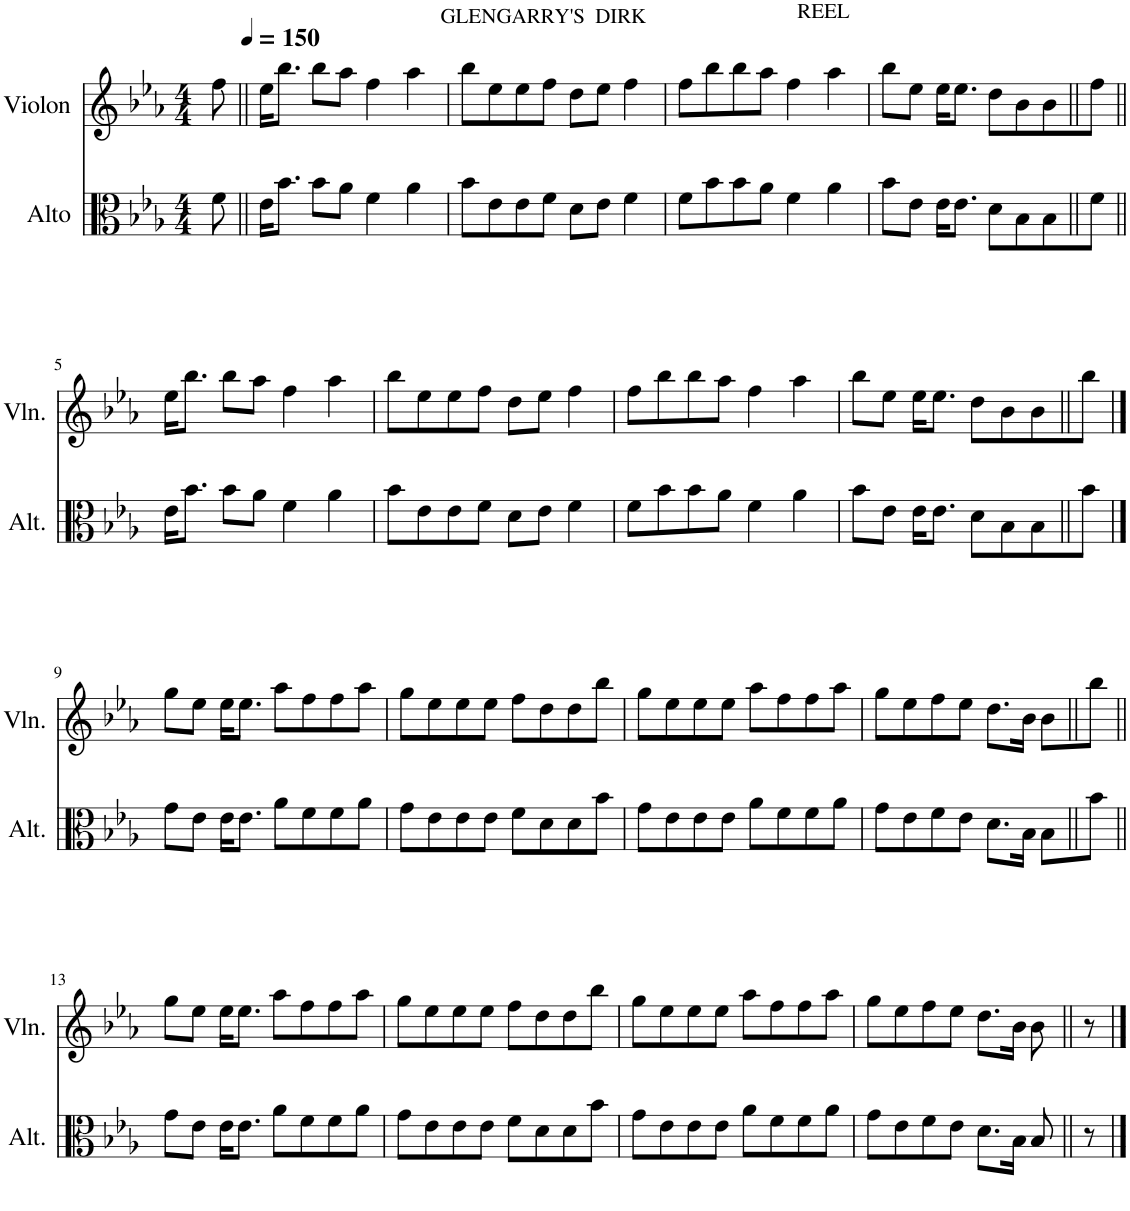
**kern	**kern
*part2	*part1
*staff2	*staff1
*I"Alto	*I"Violon
*I'Alt.	*I'Vln.
*clefC3	*clefG2
*k[b-e-a-]	*k[b-e-a-]
*M4/4	*M4/4
=	=
8f\	8ff\
=1||	=1||
*	*MM150
16e-\KL	16ee-\KL
8.b-\J	8.bb-\J
8b-\L	8bb-\L
8a-\J	8aa-\J
4f\	4ff\
!	!LO:TX:a:t=GLENGARRY'S  DIRK
4a-\	4aa-\
=2	=2
8b-\L	8bb-\L
8e-\	8ee-\
8e-\	8ee-\
8f\J	8ff\J
8d\L	8dd\L
8e-\J	8ee-\J
4f\	4ff\
=3	=3
8f\L	8ff\L
8b-\	8bb-\
8b-\	8bb-\
8a-\J	8aa-\J
4f\	4ff\
!	!LO:TX:a:t=REEL
4a-\	4aa-\
=4	=4
8b-\L	8bb-\L
8e-\J	8ee-\J
16e-\KL	16ee-\KL
8.e-\J	8.ee-\J
8d\L	8dd\L
8B-\	8b-\
8B-\	8b-\
8f\J	8ff\J
!!LO:LB:g=z
=5||	=5||
16e-\KL	16ee-\KL
8.b-\J	8.bb-\J
8b-\L	8bb-\L
8a-\J	8aa-\J
4f\	4ff\
4a-\	4aa-\
=6	=6
8b-\L	8bb-\L
8e-\	8ee-\
8e-\	8ee-\
8f\J	8ff\J
8d\L	8dd\L
8e-\J	8ee-\J
4f\	4ff\
=7	=7
8f\L	8ff\L
8b-\	8bb-\
8b-\	8bb-\
8a-\J	8aa-\J
4f\	4ff\
4a-\	4aa-\
=8	=8
8b-\L	8bb-\L
8e-\J	8ee-\J
16e-\KL	16ee-\KL
8.e-\J	8.ee-\J
8d\L	8dd\L
8B-\	8b-\
8B-\	8b-\
8b-\J	8bb-\J
!!LO:LB:g=z
==9	==9
8g\L	8gg\L
8e-\J	8ee-\J
16e-\KL	16ee-\KL
8.e-\J	8.ee-\J
8a-\L	8aa-\L
8f\	8ff\
8f\	8ff\
8a-\J	8aa-\J
=10	=10
8g\L	8gg\L
8e-\	8ee-\
8e-\	8ee-\
8e-\J	8ee-\J
8f\L	8ff\L
8d\	8dd\
8d\	8dd\
8b-\J	8bb-\J
=11	=11
8g\L	8gg\L
8e-\	8ee-\
8e-\	8ee-\
8e-\J	8ee-\J
8a-\L	8aa-\L
8f\	8ff\
8f\	8ff\
8a-\J	8aa-\J
=12	=12
8g\L	8gg\L
8e-\	8ee-\
8f\	8ff\
8e-\J	8ee-\J
8.d\L	8.dd\L
16B-\Jk	16b-\Jk
8B-\L	8b-\L
8b-\J	8bb-\J
!!LO:LB:g=z
=13||	=13||
8g\L	8gg\L
8e-\J	8ee-\J
16e-\KL	16ee-\KL
8.e-\J	8.ee-\J
8a-\L	8aa-\L
8f\	8ff\
8f\	8ff\
8a-\J	8aa-\J
=14	=14
8g\L	8gg\L
8e-\	8ee-\
8e-\	8ee-\
8e-\J	8ee-\J
8f\L	8ff\L
8d\	8dd\
8d\	8dd\
8b-\J	8bb-\J
=15	=15
8g\L	8gg\L
8e-\	8ee-\
8e-\	8ee-\
8e-\J	8ee-\J
8a-\L	8aa-\L
8f\	8ff\
8f\	8ff\
8a-\J	8aa-\J
=16	=16
8g\L	8gg\L
8e-\	8ee-\
8f\	8ff\
8e-\J	8ee-\J
8.d\L	8.dd\L
16B-\Jk	16b-\Jk
8B-/	8b-\
8r	8r
==	==
*-	*-
